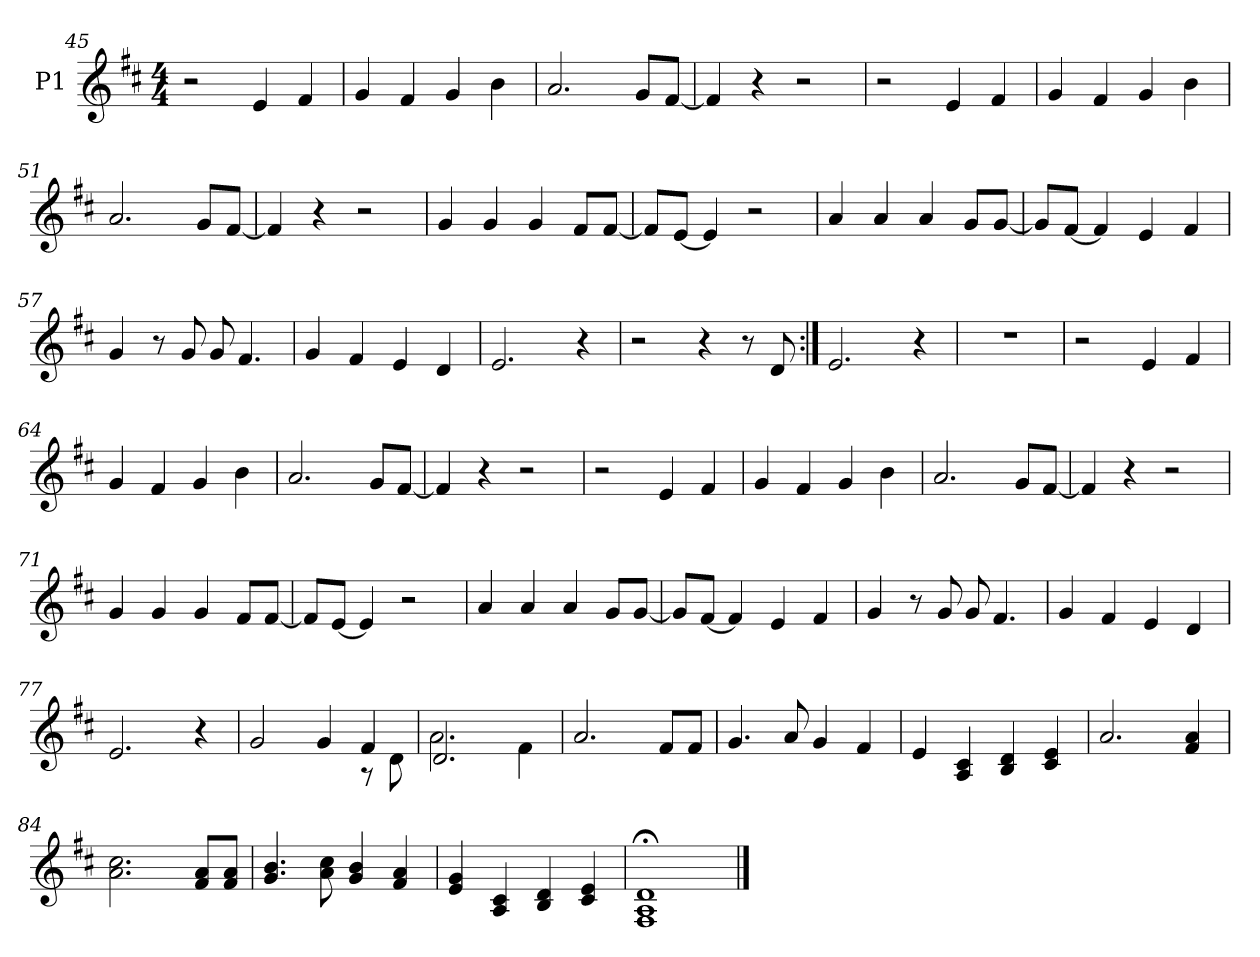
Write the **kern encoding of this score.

**kern
*part1
*staff1
*I"P1
*clefG2
*k[f#c#]
*D:
*M4/4
=45
2r
4e/
4f#/
=46
4g/
4f#/
4g/
4b\
=47
2.a/
8g/L
[<8f#/J
=48
4f#/]
4r
2r
!!LO:LB:g=z
=49
2r
4e/
4f#/
=50
4g/
4f#/
4g/
4b\
=51
2.a/
8g/L
[<8f#/J
=52
4f#/]
4r
2r
=53
4g/
4g/
4g/
8f#/L
[<8f#/J
=54
8f#/L]
[<8e/J
4e/]
2r
!!LO:LB:g=z
=55
4a/
4a/
4a/
8g/L
[<8g/J
=56
8g/L]
[<8f#/J
4f#/]
4e/
4f#/
=57
4g/
8r
8g/
8g/
4.f#/
=58
4g/
4f#/
4e/
4d/
=59
2.e/
4r
=60
2r
4r
8r
8d/
!!LO:PB:g=z
=61:|!
2.e/
4r
=62
1r
=63
2r
4e/
4f#/
=64
4g/
4f#/
4g/
4b\
=65
2.a/
8g/L
[<8f#/J
=66
4f#/]
4r
2r
=67
2r
4e/
4f#/
!!LO:LB:g=z
=68
4g/
4f#/
4g/
4b\
=69
2.a/
8g/L
[<8f#/J
=70
4f#/]
4r
2r
=71
4g/
4g/
4g/
8f#/L
[<8f#/J
=72
8f#/L]
[<8e/J
4e/]
2r
=73
4a/
4a/
4a/
8g/L
[<8g/J
!!LO:LB:g=z
=74
8g/L]
[<8f#/J
4f#/]
4e/
4f#/
=75
4g/
8r
8g/
8g/
4.f#/
=76
4g/
4f#/
4e/
4d/
=77
2.e/
4r
=78
*^
2g/	2ryy
4g/	4ryy
4f#/	8r
.	8d\
=79	=79
2.d/	2.a\
4f#\	4ryy
*v	*v
!!LO:LB:g=z
=80
2.a/
8f#/L
8f#/J
=81
4.g/
8a/
4g/
4f#/
=82
4e/
4A/ 4c#/
4B/ 4d/
4c#/ 4e/
=83
2.a/
4f#/ 4a/
!!LO:LB:g=z
=84
2.a\ 2.cc#\
8f#/ 8a/L
8f#/ 8a/J
=85
4.g/ 4.b/
8a\ 8cc#\
4g/ 4b/
4f#/ 4a/
=86
4e/ 4g/
4A/ 4c#/
4B/ 4d/
4c#/ 4e/
=87
1F#;< 1A;< 1d;<
==
*-
